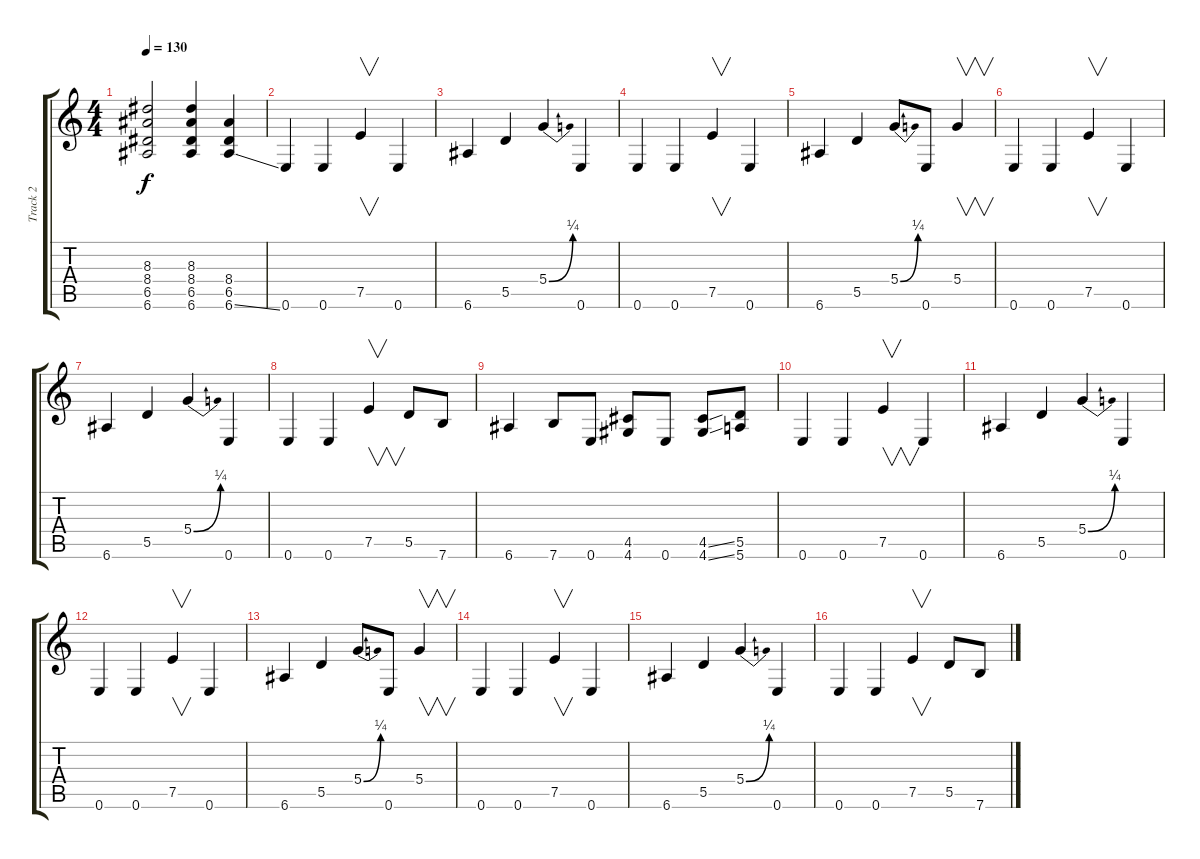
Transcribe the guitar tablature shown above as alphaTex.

\track ("Track 2" "Track 2") {instrument overdrivenguitar}
\staff {score tabs}
\tuning (E4 B3 G3 D3 A2 E2) {hide}
\ts (4 4)
\tempo 130
\clef g2
\ks c
(8.3{t} 8.4{t} 6.5{t} 6.6{t}).2{dy f} (8.3 8.4 6.5 6.6).4 (8.4 6.5 6.6{ss}).4 |
0.6.4 0.6.4 7.5.4{v} 0.6.4 |
6.6.4 5.5.4 5.4{be (bend 0 0 60 1)}.4 0.6.4 |
0.6.4 0.6.4 7.5.4{v} 0.6.4 |
6.6.4 5.5.4 5.4{be (bend 0 0 60 1)}.8 0.6.8 5.4.4{v} |
0.6.4 0.6.4 7.5.4{v} 0.6.4 |
6.6.4 5.5.4 5.4{be (bend 0 0 60 1)}.4 0.6.4 |
0.6.4 0.6.4 7.5.4{v} 5.5.8 7.6.8 |
6.6.4 7.6.8 0.6.8 (4.5 4.6).8 0.6.8 (4.5{ss} 4.6{ss}).8 (5.5 5.6).8 |
0.6.4 0.6.4 7.5.4{v} 0.6.4 |
6.6.4 5.5.4 5.4{be (bend 0 0 60 1)}.4 0.6.4 |
0.6.4 0.6.4 7.5.4{v} 0.6.4 |
6.6.4 5.5.4 5.4{be (bend 0 0 60 1)}.8 0.6.8 5.4.4{v} |
0.6.4 0.6.4 7.5.4{v} 0.6.4 |
6.6.4 5.5.4 5.4{be (bend 0 0 60 1)}.4 0.6.4 |
0.6.4 0.6.4 7.5.4{v} 5.5.8 7.6.8
